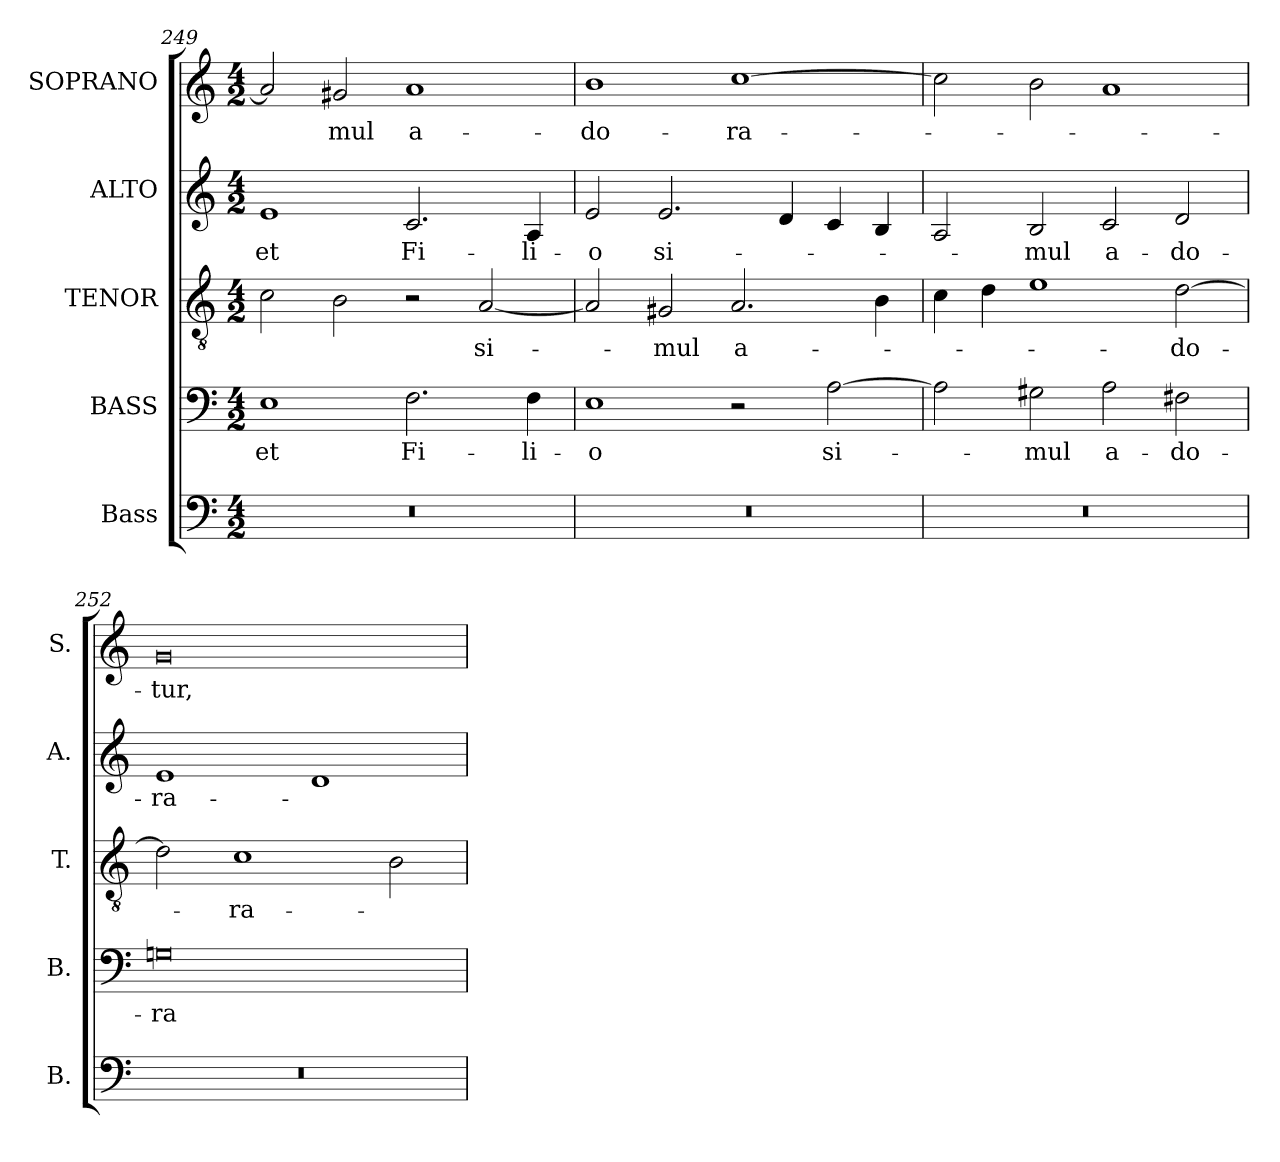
**kern	**kern	**text	**kern	**text	**kern	**text	**kern	**text
*part5	*part4	*part4	*part3	*part3	*part2	*part2	*part1	*part1
*staff5	*staff4	*staff4	*staff3	*staff3	*staff2	*staff2	*staff1	*staff1
*I"Bass	*I"BASS	*	*I"TENOR	*	*I"ALTO	*	*I"SOPRANO	*
*I'B.	*I'B.	*	*I'T.	*	*I'A.	*	*I'S.	*
*clefF4	*clefF4	*	*clefGv2	*	*clefG2	*	*clefG2	*
*	*	*	*ITrd7c12	*	*	*	*	*
*k[]	*k[]	*	*k[]	*	*k[]	*	*k[]	*
*C:	*C:	*	*C:	*	*C:	*	*C:	*
*M4/2	*M4/2	*	*M4/2	*	*M4/2	*	*M4/2	*
=249	=249	=249	=249	=249	=249	=249	=249	=249
!LO:N:vis=1	!	!	!	!	!	!	!	!
!	!	!LO:LY:b:color=#000000	!	!	!	!	!	!
!	!	!	!	!	!	!LO:LY:b:color=#000000	!	!
0r	1Ei	et	2Ci\	.	1ei	et	2ai/]	.
!	!	!	!	!	!	!	!	!LO:LY:b:color=#000000
.	.	.	2BBi\	.	.	.	2g#Xi/	-mul
!	!	!LO:LY:b:color=#000000	!	!	!	!	!	!
!	!	!	!	!	!	!LO:LY:b:color=#000000	!	!
!	!	!	!	!	!	!	!	!LO:LY:b:color=#000000
.	2.Fi\	Fi-	2r	.	2.ci/	Fi-	1ai	a-
!	!	!	!	!LO:LY:b:color=#000000	!	!	!	!
.	.	.	[2AAi/	si-	.	.	.	.
!	!	!LO:LY:b:color=#000000	!	!	!	!	!	!
!	!	!	!	!	!	!LO:LY:b:color=#000000	!	!
.	4Fi\	-li-	.	.	4Ai/	-li-	.	.
=250	=250	=250	=250	=250	=250	=250	=250	=250
!LO:N:vis=1	!	!	!	!	!	!	!	!
!	!	!LO:LY:b:color=#000000	!	!	!	!	!	!
!	!	!	!	!	!	!LO:LY:b:color=#000000	!	!
!	!	!	!	!	!	!	!	!LO:LY:b:color=#000000
0r	1Ei	-o	2AAi/]	.	2ei/	-o	1bi	-do-
!	!	!	!	!LO:LY:b:color=#000000	!	!	!	!
!	!	!	!	!	!	!LO:LY:b:color=#000000	!	!
.	.	.	2GG#Xi/	-mul	2.ei/	si-	.	.
!	!	!	!	!LO:LY:b:color=#000000	!	!	!	!
!	!	!	!	!	!	!	!	!LO:LY:b:color=#000000
.	2r	.	2.AAi/	a-	.	.	[1cci	-ra-
.	.	.	.	.	4di/	.	.	.
!	!	!LO:LY:b:color=#000000	!	!	!	!	!	!
.	[2Ai\	si-	.	.	4ci/	.	.	.
.	.	.	4BBi\	.	4Bi/	.	.	.
=251	=251	=251	=251	=251	=251	=251	=251	=251
!LO:N:vis=1	!	!	!	!	!	!	!	!
0r	2Ai\]	.	4Ci\	.	2Ai/	.	2cci\]	.
.	.	.	4Di\	.	.	.	.	.
!	!	!LO:LY:b:color=#000000	!	!	!	!	!	!
!	!	!	!	!	!	!LO:LY:b:color=#000000	!	!
.	2G#Xi\	-mul	1Ei	.	2Bi/	-mul	2bi\	.
!	!	!LO:LY:b:color=#000000	!	!	!	!	!	!
!	!	!	!	!	!	!LO:LY:b:color=#000000	!	!
.	2Ai\	a-	.	.	2ci/	a-	1ai	.
!	!	!LO:LY:b:color=#000000	!	!	!	!	!	!
!	!	!	!	!LO:LY:b:color=#000000	!	!	!	!
!	!	!	!	!	!	!LO:LY:b:color=#000000	!	!
.	2F#Xi\	-do-	[2Di\	-do-	2di/	-do-	.	.
=252	=252	=252	=252	=252	=252	=252	=252	=252
!LO:N:vis=1	!	!	!	!	!	!	!	!
!	!	!LO:LY:b:color=#000000	!	!	!	!	!	!
!	!	!	!	!	!	!LO:LY:b:color=#000000	!	!
!	!	!	!	!	!	!	!	!LO:LY:b:color=#000000
0r	0Gni	-ra-	2Di\]	.	1ei	-ra-	0gi	-tur,
!	!	!	!	!LO:LY:b:color=#000000	!	!	!	!
.	.	.	1Ci	-ra-	.	.	.	.
.	.	.	.	.	1di	.	.	.
.	.	.	2BBi\	.	.	.	.	.
=	=	=	=	=	=	=	=	=
*-	*-	*-	*-	*-	*-	*-	*-	*-
